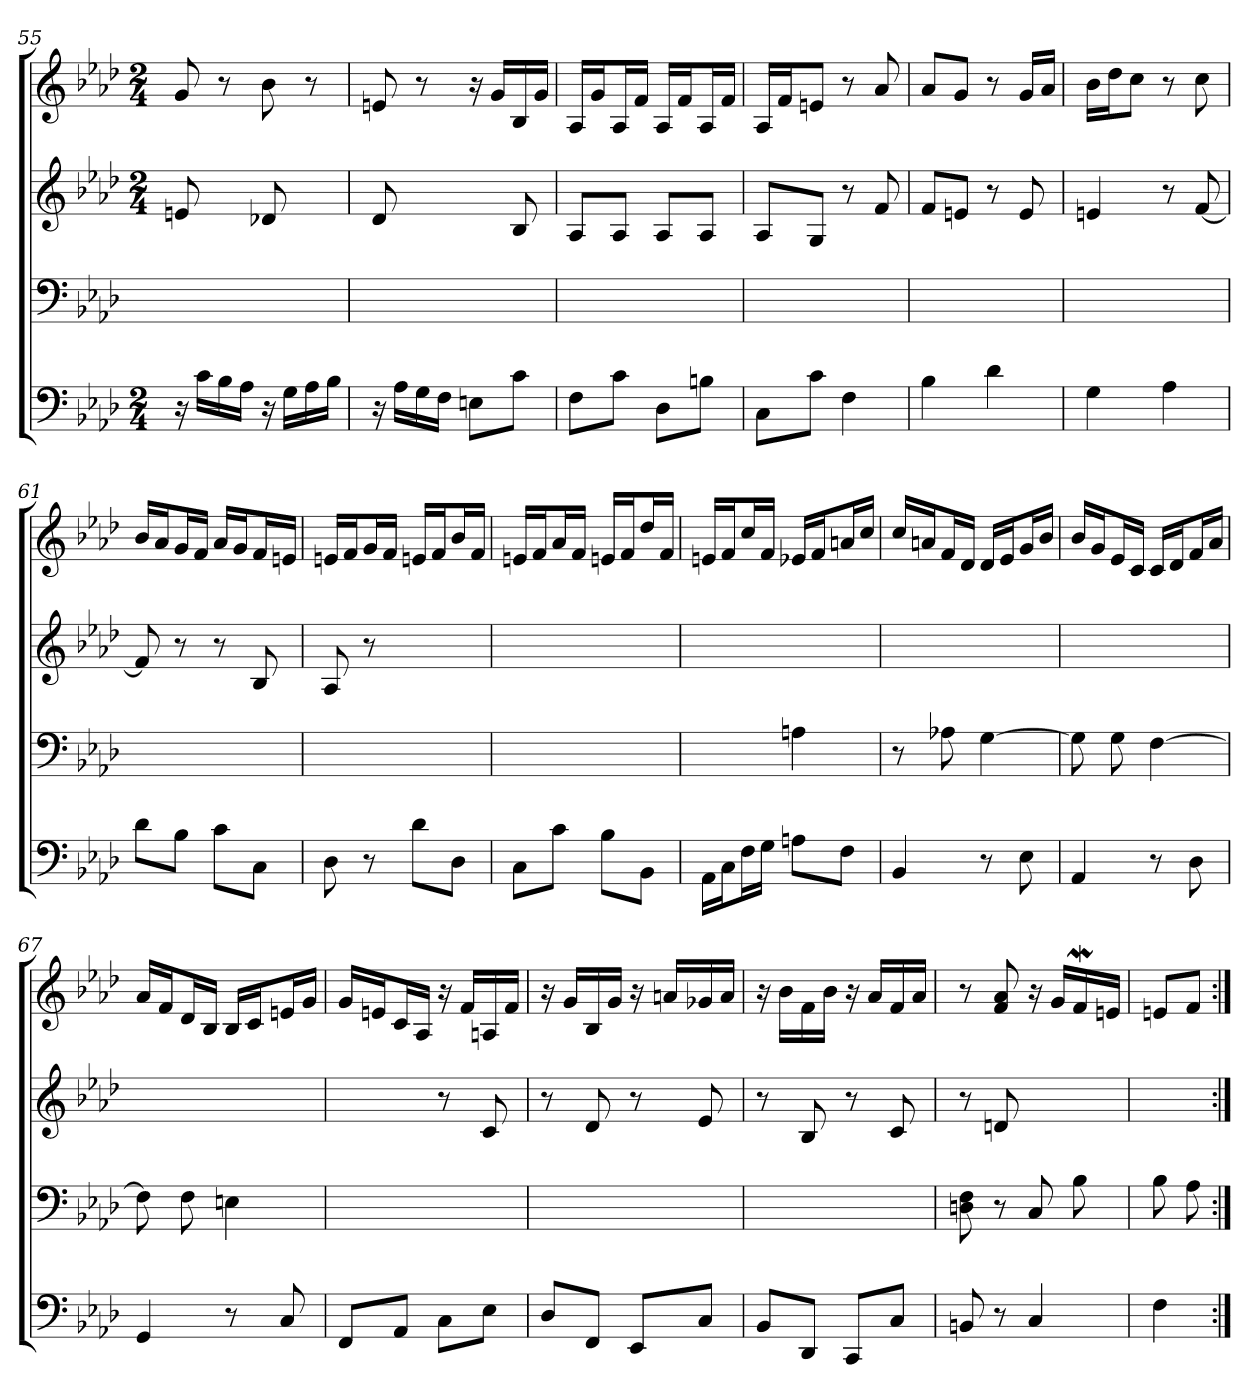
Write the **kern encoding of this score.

**kern	**kern	**kern	**kern
*part4	*part3	*part2	*part1
*staff4	*staff3	*staff2	*staff1
*clefF4	*clefF4	*clefG2	*clefG2
*k[b-e-a-d-]	*k[b-e-a-d-]	*k[b-e-a-d-]	*k[b-e-a-d-]
*f:	*	*f:	*f:
*M2/4	*	*M2/4	*M2/4
=55	=55	=55	=55
16r	2ryy	8en	8g
16c\LL	.	.	.
16B-\	.	8ryy	8r
16A-\JJ	.	.	.
16r	.	8d-X	8b-
16G\LL	.	.	.
16A-\	.	8ryy	8r
16B-\JJ	.	.	.
=56	=56	=56	=56
16r	2ryy	8d-	8en
16A-\LL	.	.	.
16G\	.	8ryy	8r
16F\JJ	.	.	.
8En\L	.	8ryy	16r
.	.	.	16g/LL
8c\J	.	8B-	16B-/
.	.	.	16g/JJ
=57	=57	=57	=57
8F\L	2ryy	8A-/L	16A-/LL
.	.	.	16g/J
8c\J	.	8A-/J	16A-/L
.	.	.	16f/JJ
8D-\L	.	8A-/L	16A-/LL
.	.	.	16f/J
8Bn\J	.	8A-/J	16A-/L
.	.	.	16f/JJ
=58	=58	=58	=58
8C\L	2ryy	8A-/L	16A-/LL
.	.	.	16f/J
8c\J	.	8G/J	8en/J
4F	.	8r	8r
.	.	8f	8a-
=59	=59	=59	=59
4B-	2ryy	8f/L	8a-/L
.	.	8en/J	8g/J
4d-	.	8r	8r
.	.	8e	16g/LL
.	.	.	16a-/JJ
=60	=60	=60	=60
4G	2ryy	4en	16b-\LL
.	.	.	16dd-\J
.	.	.	8cc\J
4A-	.	8r	8r
.	.	[8f	8cc
=61	=61	=61	=61
8d-\L	2ryy	8f]	16b-/LL
.	.	.	16a-/J
8B-\J	.	8r	16g/L
.	.	.	16f/JJ
8c\L	.	8r	16a-/LL
.	.	.	16g/J
8C\J	.	8B-	16f/L
.	.	.	16en/JJ
=62	=62	=62	=62
8D-	2ryy	8A-	16en/LL
.	.	.	16f/J
8r	.	8r	16g/L
.	.	.	16f/JJ
8d-\L	.	4ryy	16en/LL
.	.	.	16f/J
8D-\J	.	.	16b-/L
.	.	.	16f/JJ
=63	=63	=63	=63
8C\L	2ryy	2ryy	16en/LL
.	.	.	16f/J
8c\J	.	.	16a-/L
.	.	.	16f/JJ
8B-\L	.	.	16en/LL
.	.	.	16f/J
8BB-\J	.	.	16dd-/L
.	.	.	16f/JJ
=64	=64	=64	=64
16AA-\LL	4ryy	2ryy	16en/LL
16C\J	.	.	16f/J
16F\L	.	.	16cc/L
16G\JJ	.	.	16f/JJ
8An\L	4An	.	16e-X/LL
.	.	.	16f/J
8F\J	.	.	16an/L
.	.	.	16cc/JJ
=65	=65	=65	=65
4BB-	8r	2ryy	16cc/LL
.	.	.	16an/J
.	8A-X	.	16f/L
.	.	.	16d-/JJ
8r	[4G	.	16d-/LL
.	.	.	16e-/J
8E-	.	.	16g/L
.	.	.	16b-/JJ
=66	=66	=66	=66
4AA-	8G]	2ryy	16b-/LL
.	.	.	16g/J
.	8G	.	16e-/L
.	.	.	16c/JJ
8r	[4F	.	16c/LL
.	.	.	16d-/J
8D-	.	.	16f/L
.	.	.	16a-/JJ
=67	=67	=67	=67
4GG	8F]	2ryy	16a-/LL
.	.	.	16f/J
.	8F	.	16d-/L
.	.	.	16B-/JJ
8r	4En	.	16B-/LL
.	.	.	16c/J
8C	.	.	16en/L
.	.	.	16g/JJ
=68	=68	=68	=68
8FF/L	2ryy	4ryy	16g/LL
.	.	.	16en/J
8AA-/J	.	.	16c/L
.	.	.	16A-/JJ
8C\L	.	8r	16r
.	.	.	16f/LL
8E-\J	.	8c	16An/
.	.	.	16f/JJ
=69	=69	=69	=69
*	*	*	*MM60
8D-/L	2ryy	8r	16r
.	.	.	16g/LL
8FF/J	.	8d-	16B-/
.	.	.	16g/JJ
*	*	*	*MM54
8EE-/L	.	8r	16r
.	.	.	16an/LL
8C/J	.	8e-	16g-X/
.	.	.	16a/JJ
=70	=70	=70	=70
*	*	*	*MM40
8BB-/L	2ryy	8r	16r
.	.	.	16b-\LL
8DD-/J	.	8B-	16f\
.	.	.	16b-\JJ
8CC/L	.	8r	16r
.	.	.	16a-/LL
8C/J	.	8c	16f/
.	.	.	16a-/JJ
=71	=71	=71	=71
8BBn	8Dn 8F	8r	8r
8r	8r	8dn	8f 8a-
4C	8C	4ryy	16r
.	.	.	16g/LL
.	8B-	.	16fW/
.	.	.	16en/JJ
=72	=72	=72	=72
4F	8B-	4ryy	8en/L
.	8A-	.	8f/J
=:|!	=:|!	=:|!	=:|!
*-	*-	*-	*-
